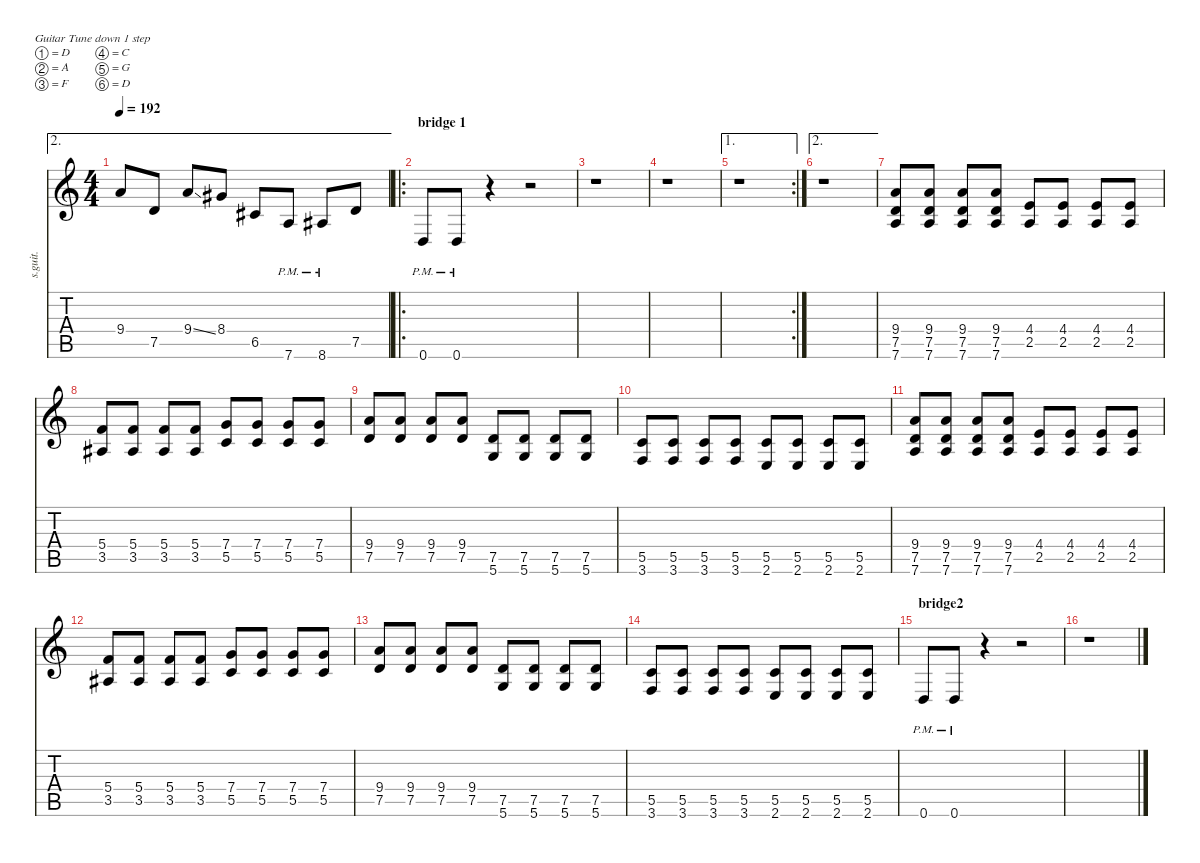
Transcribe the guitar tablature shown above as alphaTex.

\defaultSystemsLayout 4
\hideDynamics
\bracketExtendMode nobrackets
\track ("Alexander Kuoppala" "s.guit.") {instrument distortionguitar}
\staff {score tabs}
\tuning (D4 A3 F3 C3 G2 D2)
\ae 2
\ts (4 4)
\tempo 192
\clef g2
\ks c
9.4.8{lyrics (0 "") lyrics (1 "") lyrics (2 "") lyrics (3 "") lyrics (4 "") dy f} 7.5.8{lyrics (0 "") lyrics (1 "") lyrics (2 "") lyrics (3 "") lyrics (4 "")} 9.4{ss}.8{lyrics (0 "") lyrics (1 "") lyrics (2 "") lyrics (3 "") lyrics (4 "")} 8.4{acc #}.8{lyrics (0 "") lyrics (1 "") lyrics (2 "") lyrics (3 "") lyrics (4 "")} 6.5{acc #}.8{lyrics (0 "") lyrics (1 "") lyrics (2 "") lyrics (3 "") lyrics (4 "")} 7.6{pm}.8{lyrics (0 "") lyrics (1 "") lyrics (2 "") lyrics (3 "") lyrics (4 "")} 8.6{pm acc #}.8{lyrics (0 "") lyrics (1 "") lyrics (2 "") lyrics (3 "") lyrics (4 "")} 7.5.8{lyrics (0 "") lyrics (1 "") lyrics (2 "") lyrics (3 "") lyrics (4 "")} |
\ro
\section ("" "bridge 1")
0.6{pm}.8{lyrics (0 "") lyrics (1 "") lyrics (2 "") lyrics (3 "") lyrics (4 "")} 0.6{pm}.8{lyrics (0 "") lyrics (1 "") lyrics (2 "") lyrics (3 "") lyrics (4 "")} r.4 r.2 |
r.1 |
r.1 |
\ae 1
\rc 2
r.1 |
\ae 2
r.1 |
(9.4 7.5 7.6).8{lyrics (0 "") lyrics (1 "") lyrics (2 "") lyrics (3 "") lyrics (4 "")} (9.4 7.5 7.6).8{lyrics (0 "") lyrics (1 "") lyrics (2 "") lyrics (3 "") lyrics (4 "")} (9.4 7.5 7.6).8{lyrics (0 "") lyrics (1 "") lyrics (2 "") lyrics (3 "") lyrics (4 "")} (9.4 7.5 7.6).8{lyrics (0 "") lyrics (1 "") lyrics (2 "") lyrics (3 "") lyrics (4 "")} (4.4 2.5).8{lyrics (0 "") lyrics (1 "") lyrics (2 "") lyrics (3 "") lyrics (4 "")} (4.4 2.5).8{lyrics (0 "") lyrics (1 "") lyrics (2 "") lyrics (3 "") lyrics (4 "")} (4.4 2.5).8{lyrics (0 "") lyrics (1 "") lyrics (2 "") lyrics (3 "") lyrics (4 "")} (4.4 2.5).8{lyrics (0 "") lyrics (1 "") lyrics (2 "") lyrics (3 "") lyrics (4 "")} |
(5.4 3.5{acc #}).8{lyrics (0 "") lyrics (1 "") lyrics (2 "") lyrics (3 "") lyrics (4 "")} (5.4 3.5{acc #}).8{lyrics (0 "") lyrics (1 "") lyrics (2 "") lyrics (3 "") lyrics (4 "")} (5.4 3.5{acc #}).8{lyrics (0 "") lyrics (1 "") lyrics (2 "") lyrics (3 "") lyrics (4 "")} (5.4 3.5{acc #}).8{lyrics (0 "") lyrics (1 "") lyrics (2 "") lyrics (3 "") lyrics (4 "")} (7.4 5.5).8{lyrics (0 "") lyrics (1 "") lyrics (2 "") lyrics (3 "") lyrics (4 "")} (7.4 5.5).8{lyrics (0 "") lyrics (1 "") lyrics (2 "") lyrics (3 "") lyrics (4 "")} (7.4 5.5).8{lyrics (0 "") lyrics (1 "") lyrics (2 "") lyrics (3 "") lyrics (4 "")} (7.4 5.5).8{lyrics (0 "") lyrics (1 "") lyrics (2 "") lyrics (3 "") lyrics (4 "")} |
(9.4 7.5).8{lyrics (0 "") lyrics (1 "") lyrics (2 "") lyrics (3 "") lyrics (4 "")} (9.4 7.5).8{lyrics (0 "") lyrics (1 "") lyrics (2 "") lyrics (3 "") lyrics (4 "")} (9.4 7.5).8{lyrics (0 "") lyrics (1 "") lyrics (2 "") lyrics (3 "") lyrics (4 "")} (9.4 7.5).8{lyrics (0 "") lyrics (1 "") lyrics (2 "") lyrics (3 "") lyrics (4 "")} (7.5 5.6).8{lyrics (0 "") lyrics (1 "") lyrics (2 "") lyrics (3 "") lyrics (4 "")} (7.5 5.6).8{lyrics (0 "") lyrics (1 "") lyrics (2 "") lyrics (3 "") lyrics (4 "")} (7.5 5.6).8{lyrics (0 "") lyrics (1 "") lyrics (2 "") lyrics (3 "") lyrics (4 "")} (7.5 5.6).8{lyrics (0 "") lyrics (1 "") lyrics (2 "") lyrics (3 "") lyrics (4 "")} |
(5.5 3.6).8{lyrics (0 "") lyrics (1 "") lyrics (2 "") lyrics (3 "") lyrics (4 "")} (5.5 3.6).8{lyrics (0 "") lyrics (1 "") lyrics (2 "") lyrics (3 "") lyrics (4 "")} (5.5 3.6).8{lyrics (0 "") lyrics (1 "") lyrics (2 "") lyrics (3 "") lyrics (4 "")} (5.5 3.6).8{lyrics (0 "") lyrics (1 "") lyrics (2 "") lyrics (3 "") lyrics (4 "")} (5.5 2.6).8{lyrics (0 "") lyrics (1 "") lyrics (2 "") lyrics (3 "") lyrics (4 "")} (5.5 2.6).8{lyrics (0 "") lyrics (1 "") lyrics (2 "") lyrics (3 "") lyrics (4 "")} (5.5 2.6).8{lyrics (0 "") lyrics (1 "") lyrics (2 "") lyrics (3 "") lyrics (4 "")} (5.5 2.6).8{lyrics (0 "") lyrics (1 "") lyrics (2 "") lyrics (3 "") lyrics (4 "")} |
(9.4 7.5 7.6).8{lyrics (0 "") lyrics (1 "") lyrics (2 "") lyrics (3 "") lyrics (4 "")} (9.4 7.5 7.6).8{lyrics (0 "") lyrics (1 "") lyrics (2 "") lyrics (3 "") lyrics (4 "")} (9.4 7.5 7.6).8{lyrics (0 "") lyrics (1 "") lyrics (2 "") lyrics (3 "") lyrics (4 "")} (9.4 7.5 7.6).8{lyrics (0 "") lyrics (1 "") lyrics (2 "") lyrics (3 "") lyrics (4 "")} (4.4 2.5).8{lyrics (0 "") lyrics (1 "") lyrics (2 "") lyrics (3 "") lyrics (4 "")} (4.4 2.5).8{lyrics (0 "") lyrics (1 "") lyrics (2 "") lyrics (3 "") lyrics (4 "")} (4.4 2.5).8{lyrics (0 "") lyrics (1 "") lyrics (2 "") lyrics (3 "") lyrics (4 "")} (4.4 2.5).8{lyrics (0 "") lyrics (1 "") lyrics (2 "") lyrics (3 "") lyrics (4 "")} |
(5.4 3.5{acc #}).8{lyrics (0 "") lyrics (1 "") lyrics (2 "") lyrics (3 "") lyrics (4 "")} (5.4 3.5{acc #}).8{lyrics (0 "") lyrics (1 "") lyrics (2 "") lyrics (3 "") lyrics (4 "")} (5.4 3.5{acc #}).8{lyrics (0 "") lyrics (1 "") lyrics (2 "") lyrics (3 "") lyrics (4 "")} (5.4 3.5{acc #}).8{lyrics (0 "") lyrics (1 "") lyrics (2 "") lyrics (3 "") lyrics (4 "")} (7.4 5.5).8{lyrics (0 "") lyrics (1 "") lyrics (2 "") lyrics (3 "") lyrics (4 "")} (7.4 5.5).8{lyrics (0 "") lyrics (1 "") lyrics (2 "") lyrics (3 "") lyrics (4 "")} (7.4 5.5).8{lyrics (0 "") lyrics (1 "") lyrics (2 "") lyrics (3 "") lyrics (4 "")} (7.4 5.5).8{lyrics (0 "") lyrics (1 "") lyrics (2 "") lyrics (3 "") lyrics (4 "")} |
(9.4 7.5).8{lyrics (0 "") lyrics (1 "") lyrics (2 "") lyrics (3 "") lyrics (4 "")} (9.4 7.5).8{lyrics (0 "") lyrics (1 "") lyrics (2 "") lyrics (3 "") lyrics (4 "")} (9.4 7.5).8{lyrics (0 "") lyrics (1 "") lyrics (2 "") lyrics (3 "") lyrics (4 "")} (9.4 7.5).8{lyrics (0 "") lyrics (1 "") lyrics (2 "") lyrics (3 "") lyrics (4 "")} (7.5 5.6).8{lyrics (0 "") lyrics (1 "") lyrics (2 "") lyrics (3 "") lyrics (4 "")} (7.5 5.6).8{lyrics (0 "") lyrics (1 "") lyrics (2 "") lyrics (3 "") lyrics (4 "")} (7.5 5.6).8{lyrics (0 "") lyrics (1 "") lyrics (2 "") lyrics (3 "") lyrics (4 "")} (7.5 5.6).8{lyrics (0 "") lyrics (1 "") lyrics (2 "") lyrics (3 "") lyrics (4 "")} |
(5.5 3.6).8{lyrics (0 "") lyrics (1 "") lyrics (2 "") lyrics (3 "") lyrics (4 "")} (5.5 3.6).8{lyrics (0 "") lyrics (1 "") lyrics (2 "") lyrics (3 "") lyrics (4 "")} (5.5 3.6).8{lyrics (0 "") lyrics (1 "") lyrics (2 "") lyrics (3 "") lyrics (4 "")} (5.5 3.6).8{lyrics (0 "") lyrics (1 "") lyrics (2 "") lyrics (3 "") lyrics (4 "")} (5.5 2.6).8{lyrics (0 "") lyrics (1 "") lyrics (2 "") lyrics (3 "") lyrics (4 "")} (5.5 2.6).8{lyrics (0 "") lyrics (1 "") lyrics (2 "") lyrics (3 "") lyrics (4 "")} (5.5 2.6).8{lyrics (0 "") lyrics (1 "") lyrics (2 "") lyrics (3 "") lyrics (4 "")} (5.5 2.6).8{lyrics (0 "") lyrics (1 "") lyrics (2 "") lyrics (3 "") lyrics (4 "")} |
\section ("" "bridge2")
0.6{pm}.8{lyrics (0 "") lyrics (1 "") lyrics (2 "") lyrics (3 "") lyrics (4 "")} 0.6{pm}.8{lyrics (0 "") lyrics (1 "") lyrics (2 "") lyrics (3 "") lyrics (4 "")} r.4 r.2 |
r.1
